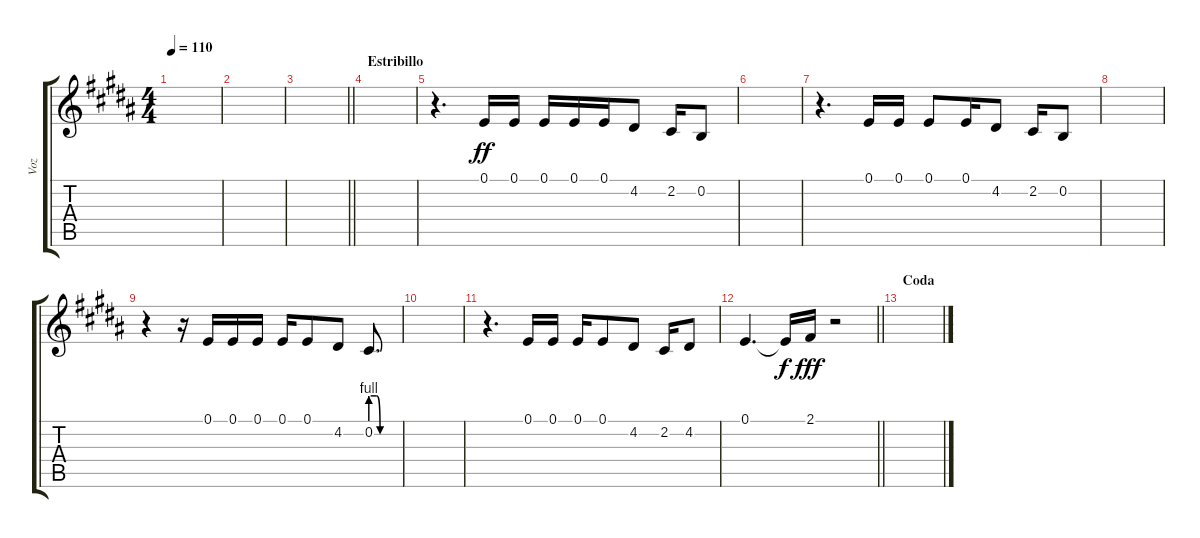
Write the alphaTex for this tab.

\track ("Voz" "Voz") {instrument altosax}
\staff {score tabs}
\tuning (E4 B3 G3 D3 A2 E2) {hide}
\ts (4 4)
\tempo 110
\clef g2
\ks b
|
|
\barLineRight lightlight
|
\section ("" "Estribillo")
|
r.4{d} 0.1.16{dy ff} 0.1.16 0.1.16 0.1.16 0.1.16 4.2.8 2.2.16 0.2.8 |
|
r.4{d} 0.1.16 0.1.16 0.1.8 0.1.16 4.2.8 2.2.16 0.2.8 |
|
r.4 r.16 0.1.16 0.1.16 0.1.16 0.1.16 0.1.8 4.2.8 0.2{be (custom 0 4 13 4 20 0 60 0)}.8{d} |
|
r.4{d} 0.1.16 0.1.16 0.1.16 0.1.8 4.2.8 2.2.16 4.2.8 |
\barLineRight lightlight
0.1.4{d} 0.1{t}.16{dy f} 2.1.16{dy fff} r.2 |
\section ("" "Coda")
